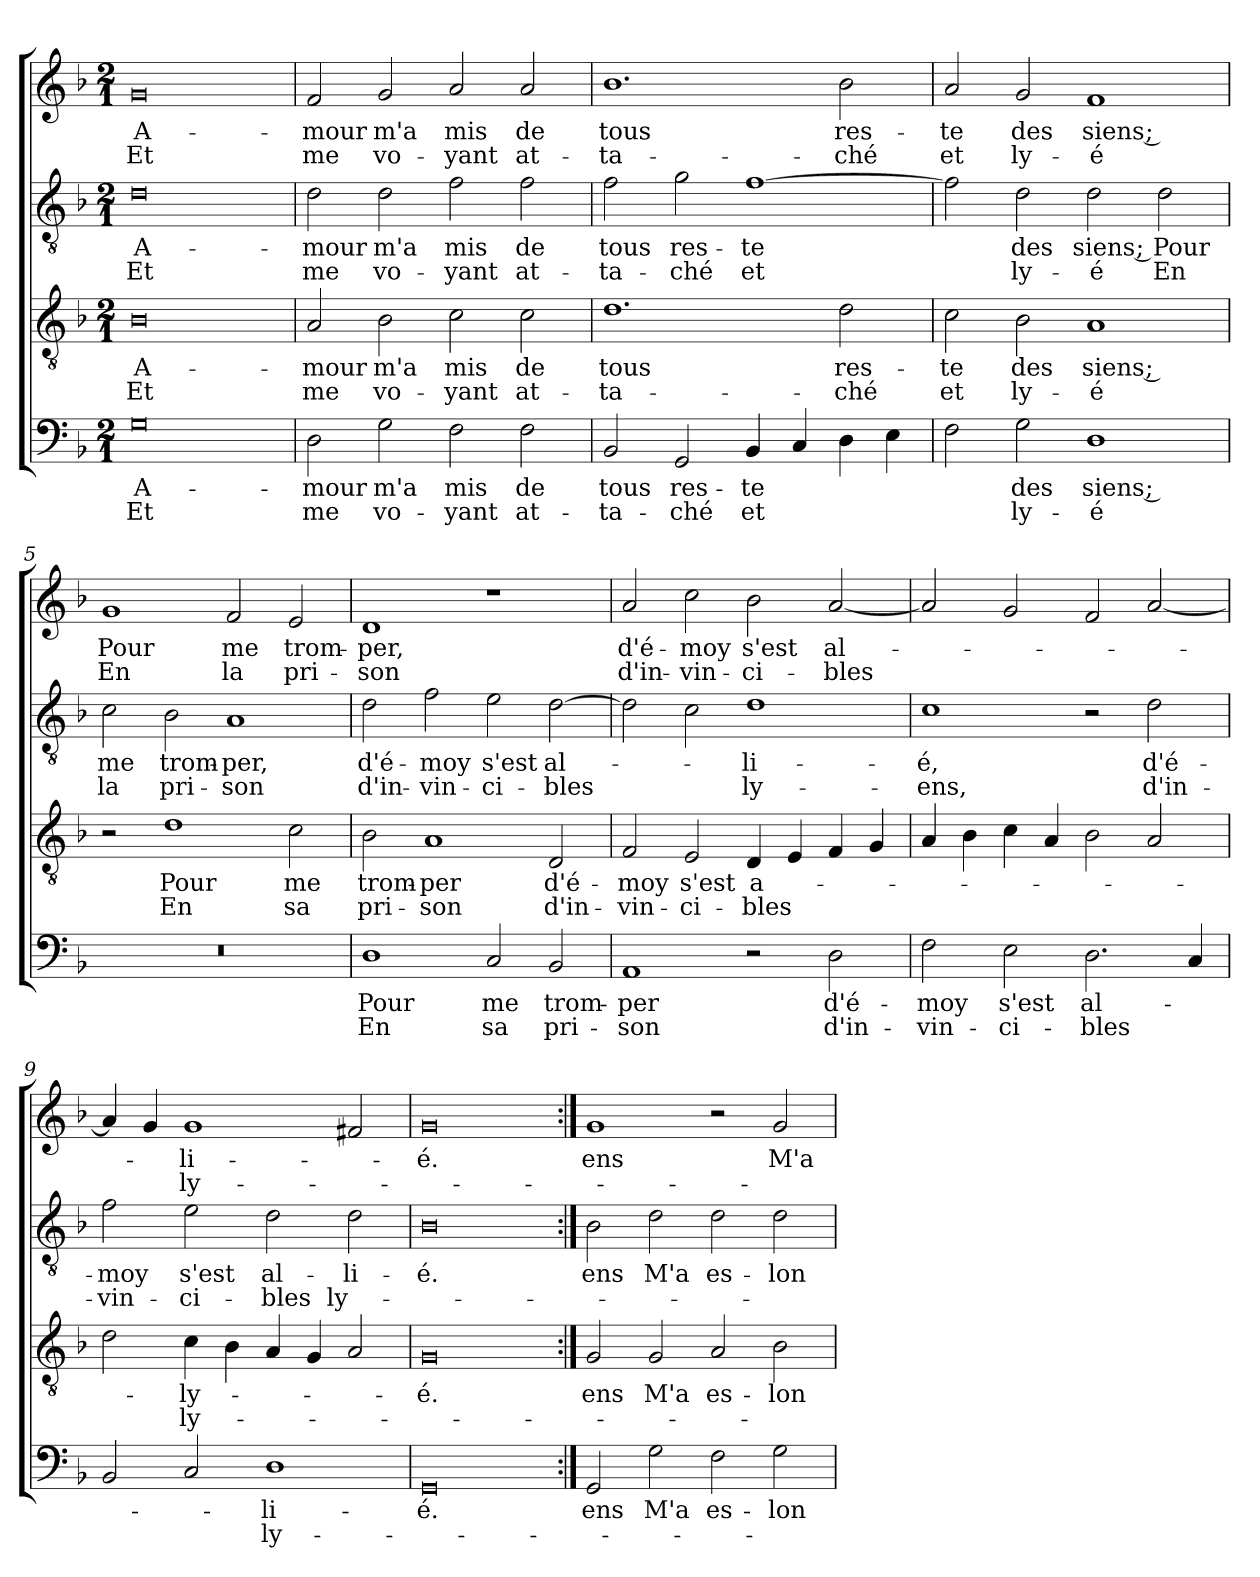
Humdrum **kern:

**kern	**text	**text	**kern	**text	**text	**kern	**text	**text	**kern	**text	**text
*part4	*part4	*part4	*part3	*part3	*part3	*part2	*part2	*part2	*part1	*part1	*part1
*staff4	*staff4	*staff4	*staff3	*staff3	*staff3	*staff2	*staff2	*staff2	*staff1	*staff1	*staff1
*clefF4	*	*	*clefGv2	*	*	*clefGv2	*	*	*clefG2	*	*
*	*	*	*ITrd-7c-12	*	*	*ITrd-7c-12	*	*	*	*	*
*k[b-]	*	*	*k[b-]	*	*	*k[b-]	*	*	*k[b-]	*	*
*F:	*	*	*F:	*	*	*F:	*	*	*F:	*	*
*M2/1	*	*	*M2/1	*	*	*M2/1	*	*	*M2/1	*	*
=1	=1	=1	=1	=1	=1	=1	=1	=1	=1	=1	=1
0G\	A-	Et	0b-\	A-	Et	0dd\	A-	Et	0g/	A-	Et
=2	=2	=2	=2	=2	=2	=2	=2	=2	=2	=2	=2
2D\	-mour	me	2a/	-mour	me	2dd\	-mour	me	2f/	-mour	me
2G\	m'a	vo-	2b-\	m'a	vo-	2dd\	m'a	vo-	2g/	m'a	vo-
2F\	mis	-yant	2cc\	mis	-yant	2ff\	mis	-yant	2a/	mis	-yant
2F\	de	at-	2cc\	de	at-	2ff\	de	at-	2a/	de	at-
=3	=3	=3	=3	=3	=3	=3	=3	=3	=3	=3	=3
2BB-/	tous	-ta-	1.dd\	tous	-ta-	2ff\	tous	-ta-	1.b-\	tous	-ta-
2GG/	res-	-ché	.	.	.	2gg\	res-	-ché	.	.	.
4BB-/	-te	et	.	.	.	[1ff\	-te	et	.	.	.
4C/	.	.	.	.	.	.	.	.	.	.	.
4D\	.	.	2dd\	res-	-ché	.	.	.	2b-\	res-	-ché
4E\	.	.	.	.	.	.	.	.	.	.	.
=4	=4	=4	=4	=4	=4	=4	=4	=4	=4	=4	=4
2F\	.	.	2cc\	-te	et	2ff\]	.	.	2a/	-te	et
2G\	des	ly-	2b-\	des	ly-	2dd\	des	ly-	2g/	des	ly-
1D\	siens ;	-é	1a/	siens ;	-é	2dd\	siens ;	-é	1f/	siens ;	-é
.	.	.	.	.	.	2dd\	Pour	En	.	.	.
=5	=5	=5	=5	=5	=5	=5	=5	=5	=5	=5	=5
0r	.	.	2r	.	.	2cc\	me	la	1g/	Pour	En
.	.	.	1dd\	Pour	En	2b-\	trom-	pri-	.	.	.
.	.	.	.	.	.	1a/	-per,	-son	2f/	me	la
.	.	.	2cc\	me	sa	.	.	.	2e/	trom-	pri-
!!LO:LB:g=z
=6	=6	=6	=6	=6	=6	=6	=6	=6	=6	=6	=6
1D\	Pour	En	2b-\	trom-	pri-	2dd\	d'é-	d'in-	1d/	-per,	-son
.	.	.	1a/	-per	-son	2ff\	-moy	-vin-	.	.	.
2C/	me	sa	.	.	.	2ee\	s'est	-ci-	1r	.	.
2BB-/	trom-	pri-	2d/	d'é-	d'in-	[2dd\	al-	-bles	.	.	.
=7	=7	=7	=7	=7	=7	=7	=7	=7	=7	=7	=7
1AA/	-per	-son	2f/	-moy	-vin-	2dd\]	.	.	2a/	d'é-	d'in-
.	.	.	2e/	s'est	-ci-	2cc\	.	.	2cc\	-moy	-vin-
2r	.	.	4d/	a-	-bles	1dd\	-li-	ly-	2b-\	s'est	-ci-
.	.	.	4e/	.	.	.	.	.	.	.	.
2D\	d'é-	d'in-	4f/	.	.	.	.	.	[2a/	al-	-bles
.	.	.	4g/	.	.	.	.	.	.	.	.
=8	=8	=8	=8	=8	=8	=8	=8	=8	=8	=8	=8
2F\	-moy	-vin-	4a/	.	.	1cc\	-é,	-ens,	2a/]	.	.
.	.	.	4b-\	.	.	.	.	.	.	.	.
2E\	s'est	-ci-	4cc\	.	.	.	.	.	2g/	.	.
.	.	.	4a/	.	.	.	.	.	.	.	.
2.D\	al-	-bles	2b-\	.	.	2r	.	.	2f/	.	.
.	.	.	2a/	.	.	2dd\	d'é-	d'in-	[2a/	.	.
4C/	.	.	.	.	.	.	.	.	.	.	.
=9	=9	=9	=9	=9	=9	=9	=9	=9	=9	=9	=9
2BB-/	.	.	2dd\	.	.	2ff\	-moy	-vin-	4a/]	.	.
.	.	.	.	.	.	.	.	.	4g/	.	.
2C/	.	.	4cc\	-ly-	ly -	2ee\	s'est	-ci-	1g/	-li-	ly -
.	.	.	4b-\	.	.	.	.	.	.	.	.
1D\	-li-	ly -	4a/	.	.	2dd\	al-	-bles	.	.	.
.	.	.	4g/	.	.	.	.	.	.	.	.
.	.	.	2a/	.	.	2dd\	-li-	ly -	2f#X/	.	.
=10	=10	=10	=10	=10	=10	=10	=10	=10	=10	=10	=10
0GG/	-é.	.	0g/	-é.	.	0b-\	-é.	.	0g/	-é.	.
!!LO:LB:g=z
=11:|!	=11:|!	=11:|!	=11:|!	=11:|!	=11:|!	=11:|!	=11:|!	=11:|!	=11:|!	=11:|!	=11:|!
2GG/	- ens	.	2g/	- ens	.	2b-\	- ens	.	1g/	- ens	.
2G\	M'a	.	2g/	M'a	.	2dd\	M'a	.	.	.	.
2F\	es-	.	2a/	es-	.	2dd\	es-	.	2r	.	.
2G\	-lon-	.	2b-\	-lon-	.	2dd\	-lon-	.	2g/	M'a	.
=	=	=	=	=	=	=	=	=	=	=	=
*-	*-	*-	*-	*-	*-	*-	*-	*-	*-	*-	*-
